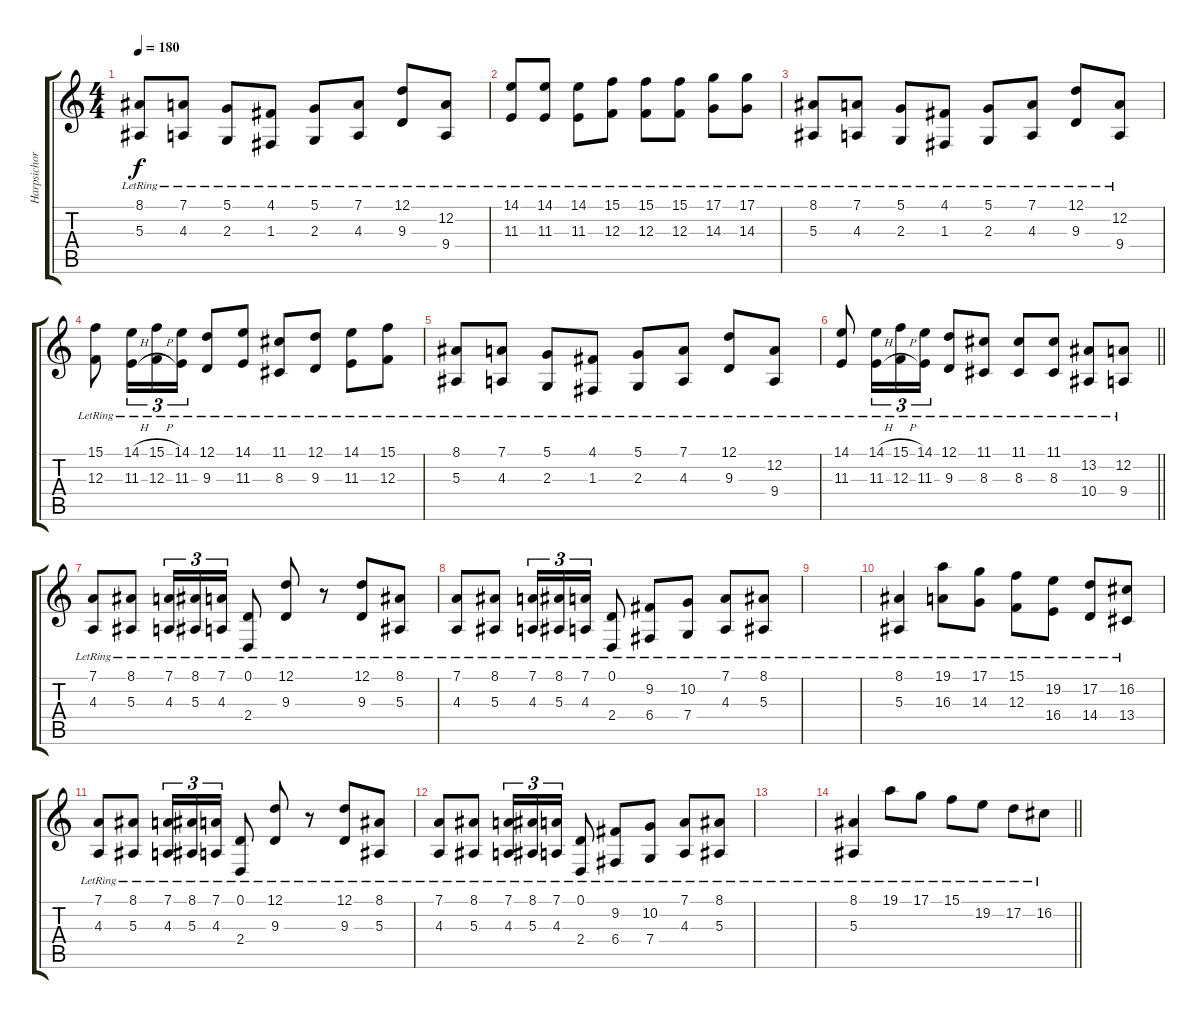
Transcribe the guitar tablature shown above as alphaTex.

\track ("Harpsichord" "Harpsichor") {instrument harpsichord}
\staff {score tabs}
\tuning (D4 A3 F3 C3 G2 D2) {hide}
\ts (4 4)
\tempo 180
\clef g2
\ks c
(8.1{lr} 5.3{lr}).8{dy f} (7.1{lr} 4.3{lr}).8 (5.1{lr} 2.3{lr}).8 (4.1{lr} 1.3{lr}).8 (5.1{lr} 2.3{lr}).8 (7.1{lr} 4.3{lr}).8 (12.1{lr} 9.3{lr}).8 (12.2{lr} 9.4{lr}).8 |
(14.1{lr} 11.3{lr}).8 (14.1{lr} 11.3{lr}).8 (14.1{lr} 11.3{lr}).8 (15.1{lr} 12.3{lr}).8 (15.1{lr} 12.3{lr}).8 (15.1{lr} 12.3{lr}).8 (17.1{lr} 14.3{lr}).8 (17.1{lr} 14.3{lr}).8 |
(8.1{lr} 5.3{lr}).8 (7.1{lr} 4.3{lr}).8 (5.1{lr} 2.3{lr}).8 (4.1{lr} 1.3{lr}).8 (5.1{lr} 2.3{lr}).8 (7.1{lr} 4.3{lr}).8 (12.1{lr} 9.3{lr}).8 (12.2{lr} 9.4{lr}).8 |
(15.1{lr} 12.3{lr}).8 (14.1{h lr} 11.3{h lr}).16{tu (3 2)} (15.1{h lr} 12.3{h lr}).16{tu (3 2)} (14.1{lr} 11.3{lr}).16{tu (3 2)} (12.1{lr} 9.3{lr}).8 (14.1{lr} 11.3{lr}).8 (11.1{lr} 8.3{lr}).8 (12.1{lr} 9.3{lr}).8 (14.1{lr} 11.3{lr}).8 (15.1{lr} 12.3{lr}).8 |
(8.1{lr} 5.3{lr}).8 (7.1{lr} 4.3{lr}).8 (5.1{lr} 2.3{lr}).8 (4.1{lr} 1.3{lr}).8 (5.1{lr} 2.3{lr}).8 (7.1{lr} 4.3{lr}).8 (12.1{lr} 9.3{lr}).8 (12.2{lr} 9.4{lr}).8 |
\barLineRight lightlight
(14.1{lr} 11.3{lr}).8 (14.1{h lr} 11.3{h lr}).16{tu (3 2)} (15.1{h lr} 12.3{h lr}).16{tu (3 2)} (14.1{lr} 11.3{lr}).16{tu (3 2)} (12.1{lr} 9.3{lr}).8 (11.1{lr} 8.3{lr}).8 (11.1{lr} 8.3{lr}).8 (11.1{lr} 8.3{lr}).8 (13.2{lr} 10.4{lr}).8 (12.2{lr} 9.4{lr}).8 |
(7.1{lr} 4.3{lr}).8 (8.1{lr} 5.3{lr}).8 (7.1{lr} 4.3{lr}).16{tu (3 2)} (8.1{lr} 5.3{lr}).16{tu (3 2)} (7.1{lr} 4.3{lr}).16{tu (3 2)} (0.1{lr} 2.4{lr}).8 (12.1{lr} 9.3{lr}).8 r.8 (12.1{lr} 9.3{lr}).8 (8.1{lr} 5.3{lr}).8 |
(7.1{lr} 4.3{lr}).8 (8.1{lr} 5.3{lr}).8 (7.1{lr} 4.3{lr}).16{tu (3 2)} (8.1{lr} 5.3{lr}).16{tu (3 2)} (7.1{lr} 4.3{lr}).16{tu (3 2)} (0.1{lr} 2.4{lr}).8 (9.2{lr} 6.4{lr}).8 (10.2{lr} 7.4{lr}).8 (7.1{lr} 4.3{lr}).8 (8.1{lr} 5.3{lr}).8 |
|
(8.1{lr} 5.3{lr}).4 (19.1{lr} 16.3{lr}).8 (17.1{lr} 14.3{lr}).8 (15.1{lr} 12.3{lr}).8 (19.2{lr} 16.4{lr}).8 (17.2{lr} 14.4{lr}).8 (16.2{lr} 13.4{lr}).8 |
(7.1{lr} 4.3{lr}).8 (8.1{lr} 5.3{lr}).8 (7.1{lr} 4.3{lr}).16{tu (3 2)} (8.1{lr} 5.3{lr}).16{tu (3 2)} (7.1{lr} 4.3{lr}).16{tu (3 2)} (0.1{lr} 2.4{lr}).8 (12.1{lr} 9.3{lr}).8 r.8 (12.1{lr} 9.3{lr}).8 (8.1{lr} 5.3{lr}).8 |
(7.1{lr} 4.3{lr}).8 (8.1{lr} 5.3{lr}).8 (7.1{lr} 4.3{lr}).16{tu (3 2)} (8.1{lr} 5.3{lr}).16{tu (3 2)} (7.1{lr} 4.3{lr}).16{tu (3 2)} (0.1{lr} 2.4{lr}).8 (9.2{lr} 6.4{lr}).8 (10.2{lr} 7.4{lr}).8 (7.1{lr} 4.3{lr}).8 (8.1{lr} 5.3{lr}).8 |
|
\barLineRight lightlight
(8.1{lr} 5.3{lr}).4 19.1{lr}.8 17.1{lr}.8 15.1{lr}.8 19.2{lr}.8 17.2{lr}.8 16.2{lr}.8
